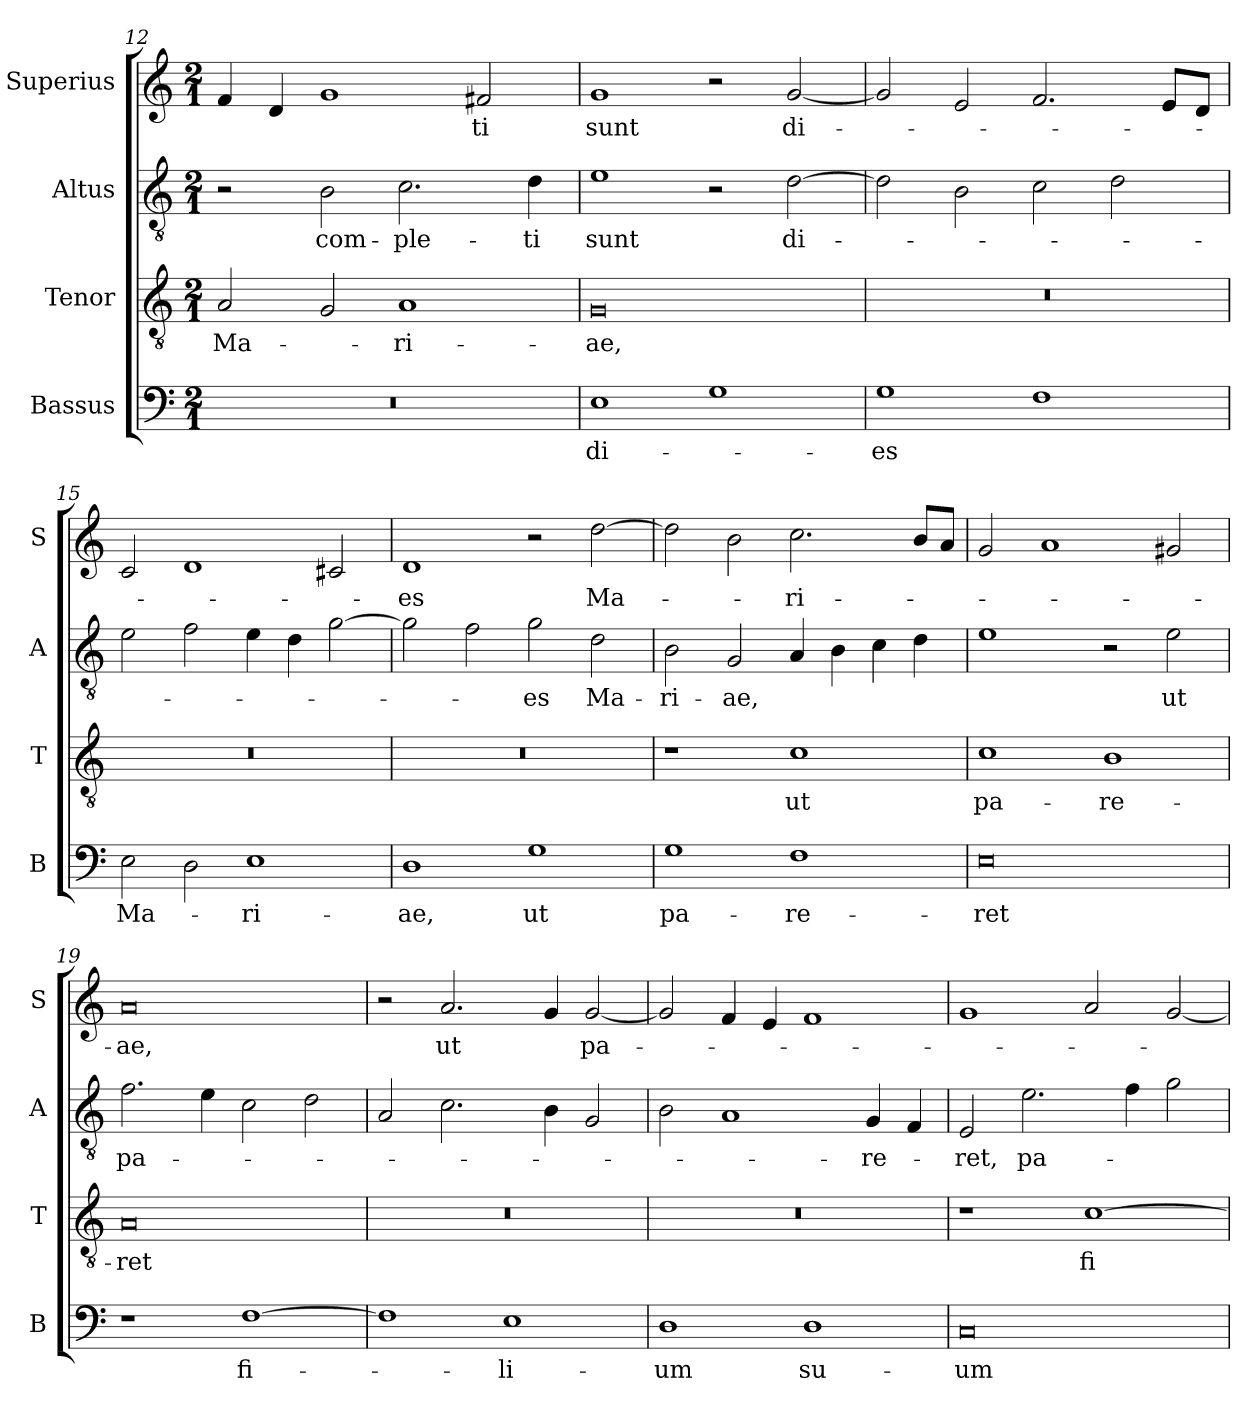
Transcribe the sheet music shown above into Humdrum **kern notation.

**kern	**text	**kern	**text	**kern	**text	**kern	**text
*part4	*part4	*part3	*part3	*part2	*part2	*part1	*part1
*staff4	*staff4	*staff3	*staff3	*staff2	*staff2	*staff1	*staff1
*I"Bassus	*	*I"Tenor	*	*I"Altus	*	*I"Superius	*
*I'B	*	*I'T	*	*I'A	*	*I'S	*
*clefF4	*	*clefGv2	*	*clefGv2	*	*clefG2	*
*k[]	*	*k[]	*	*k[]	*	*k[]	*
*M2/1	*	*M2/1	*	*M2/1	*	*M2/1	*
=12	=12	=12	=12	=12	=12	=12	=12
0r	.	2A	Ma-	2r	.	4f	.
.	.	.	.	.	.	4d	.
.	.	2G	.	2B	com-	1g	.
.	.	1A	-ri-	2.c	-ple-	.	.
.	.	.	.	.	.	2f#X	-ti
.	.	.	.	4d	-ti	.	.
=13	=13	=13	=13	=13	=13	=13	=13
1E	di-	0G	-ae,	1e	sunt	1g	sunt
1G	.	.	.	2r	.	2r	.
.	.	.	.	[2d	di-	[2g	di-
=14	=14	=14	=14	=14	=14	=14	=14
1G	-es	0r	.	2d]	.	2g]	.
.	.	.	.	2B	.	2e	.
1F	.	.	.	2c	.	2.f	.
.	.	.	.	2d	.	.	.
.	.	.	.	.	.	8eL	.
.	.	.	.	.	.	8dJ	.
=15	=15	=15	=15	=15	=15	=15	=15
2E	Ma-	0r	.	2e	.	2c	.
2D	.	.	.	2f	.	1d	.
1E	-ri-	.	.	4e	.	.	.
.	.	.	.	4d	.	.	.
.	.	.	.	[2g	.	2c#X	.
=16	=16	=16	=16	=16	=16	=16	=16
1D	-ae,	0r	.	2g]	.	1d	-es
.	.	.	.	2f	.	.	.
1G	ut	.	.	2g	-es	2r	.
.	.	.	.	2d	Ma-	[2dd	Ma-
=17	=17	=17	=17	=17	=17	=17	=17
1G	pa-	1r	.	2B	-ri-	2dd]	.
.	.	.	.	2G	-ae,	2b	.
1F	-re-	1c	ut	4A	.	2.cc	-ri-
.	.	.	.	4B	.	.	.
.	.	.	.	4c	.	.	.
.	.	.	.	4d	.	8bL	.
.	.	.	.	.	.	8aJ	.
=18	=18	=18	=18	=18	=18	=18	=18
0E	-ret	1c	pa-	1e	.	2g	.
.	.	.	.	.	.	1a	.
.	.	1B	-re-	2r	.	.	.
.	.	.	.	2e	ut	2g#X	.
=19	=19	=19	=19	=19	=19	=19	=19
1r	.	0A	-ret	2.f	pa-	0a	-ae,
.	.	.	.	4e	.	.	.
[1F	fi-	.	.	2c	.	.	.
.	.	.	.	2d	.	.	.
=20	=20	=20	=20	=20	=20	=20	=20
1F]	.	0r	.	2A	.	2r	.
.	.	.	.	2.c	.	2.a	ut
1E	-li-	.	.	.	.	.	.
.	.	.	.	4B	.	4g	.
.	.	.	.	2G	.	[2g	pa-
=21	=21	=21	=21	=21	=21	=21	=21
1D	-um	0r	.	2B	.	2g]	.
.	.	.	.	1A	.	4f	.
.	.	.	.	.	.	4e	.
1D	su-	.	.	.	.	1f	.
.	.	.	.	4G	-re-	.	.
.	.	.	.	4F	.	.	.
=22	=22	=22	=22	=22	=22	=22	=22
0C	-um	1r	.	2E	-ret,	1g	.
.	.	.	.	2.e	pa-	.	.
.	.	[1c	fi-	.	.	2a	.
.	.	.	.	4f	.	.	.
.	.	.	.	2g	.	[2g	.
=	=	=	=	=	=	=	=
*-	*-	*-	*-	*-	*-	*-	*-
